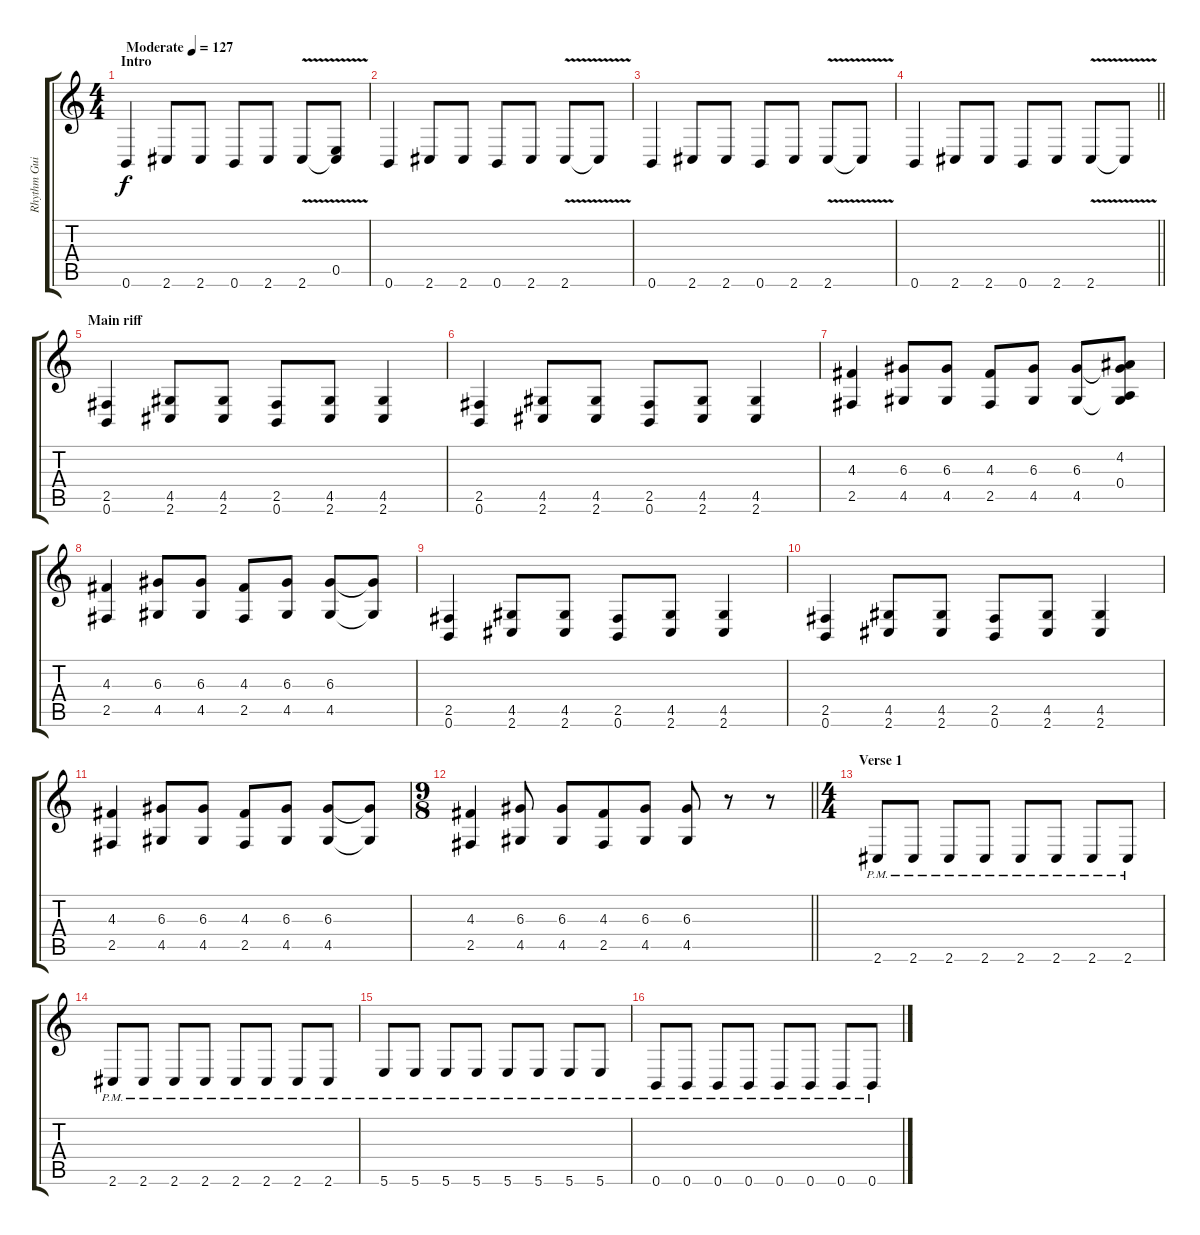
\track ("Rhythm Guitar" "Rhythm Gui") {instrument distortionguitar}
\staff {score tabs}
\tuning (B3 Gb3 D3 A2 E2 B1) {hide}
\ts (4 4)
\section ("" "Intro")
\tempo (127 "Moderate")
\clef g2
\ks c
0.6.4{dy f instrument distortionguitar} 2.6.8 2.6.8 0.6.8 2.6.8 2.6{v}.8 (0.5 2.6{t}).8 |
0.6.4 2.6.8 2.6.8 0.6.8 2.6.8 2.6{v}.8 2.6{t}.8 |
0.6.4 2.6.8 2.6.8 0.6.8 2.6.8 2.6{v}.8 2.6{t}.8 |
\barLineRight lightlight
0.6.4 2.6.8 2.6.8 0.6.8 2.6.8 2.6{v}.8 2.6{t}.8 |
\section ("" "Main riff")
(2.5 0.6).4 (4.5 2.6).8 (4.5 2.6).8 (2.5 0.6).8 (4.5 2.6).8 (4.5 2.6).4 |
(2.5 0.6).4 (4.5 2.6).8 (4.5 2.6).8 (2.5 0.6).8 (4.5 2.6).8 (4.5 2.6).4 |
(4.3 2.5).4 (6.3 4.5).8 (6.3 4.5).8 (4.3 2.5).8 (6.3 4.5).8 (6.3 4.5).8 (4.2 6.3{t} 0.4 4.5{t}).8 |
(4.3 2.5).4 (6.3 4.5).8 (6.3 4.5).8 (4.3 2.5).8 (6.3 4.5).8 (6.3 4.5).8 (6.3{t} 4.5{t}).8 |
(2.5 0.6).4 (4.5 2.6).8 (4.5 2.6).8 (2.5 0.6).8 (4.5 2.6).8 (4.5 2.6).4 |
(2.5 0.6).4 (4.5 2.6).8 (4.5 2.6).8 (2.5 0.6).8 (4.5 2.6).8 (4.5 2.6).4 |
(4.3 2.5).4 (6.3 4.5).8 (6.3 4.5).8 (4.3 2.5).8 (6.3 4.5).8 (6.3 4.5).8 (6.3{t} 4.5{t}).8 |
\ts (9 8)
\barLineRight lightlight
(4.3 2.5).4 (6.3 4.5).8 (6.3 4.5).8 (4.3 2.5).8 (6.3 4.5).8 (6.3 4.5).8 r.8 r.8 |
\ts (4 4)
\section ("" "Verse 1")
2.6{pm}.8{volume 10} 2.6{pm}.8 2.6{pm}.8 2.6{pm}.8 2.6{pm}.8 2.6{pm}.8 2.6{pm}.8 2.6{pm}.8 |
2.6{pm}.8 2.6{pm}.8 2.6{pm}.8 2.6{pm}.8 2.6{pm}.8 2.6{pm}.8 2.6{pm}.8 2.6{pm}.8 |
5.6{pm}.8 5.6{pm}.8 5.6{pm}.8 5.6{pm}.8 5.6{pm}.8 5.6{pm}.8 5.6{pm}.8 5.6{pm}.8 |
0.6{pm}.8 0.6{pm}.8 0.6{pm}.8 0.6{pm}.8 0.6{pm}.8 0.6{pm}.8 0.6{pm}.8 0.6{pm}.8
